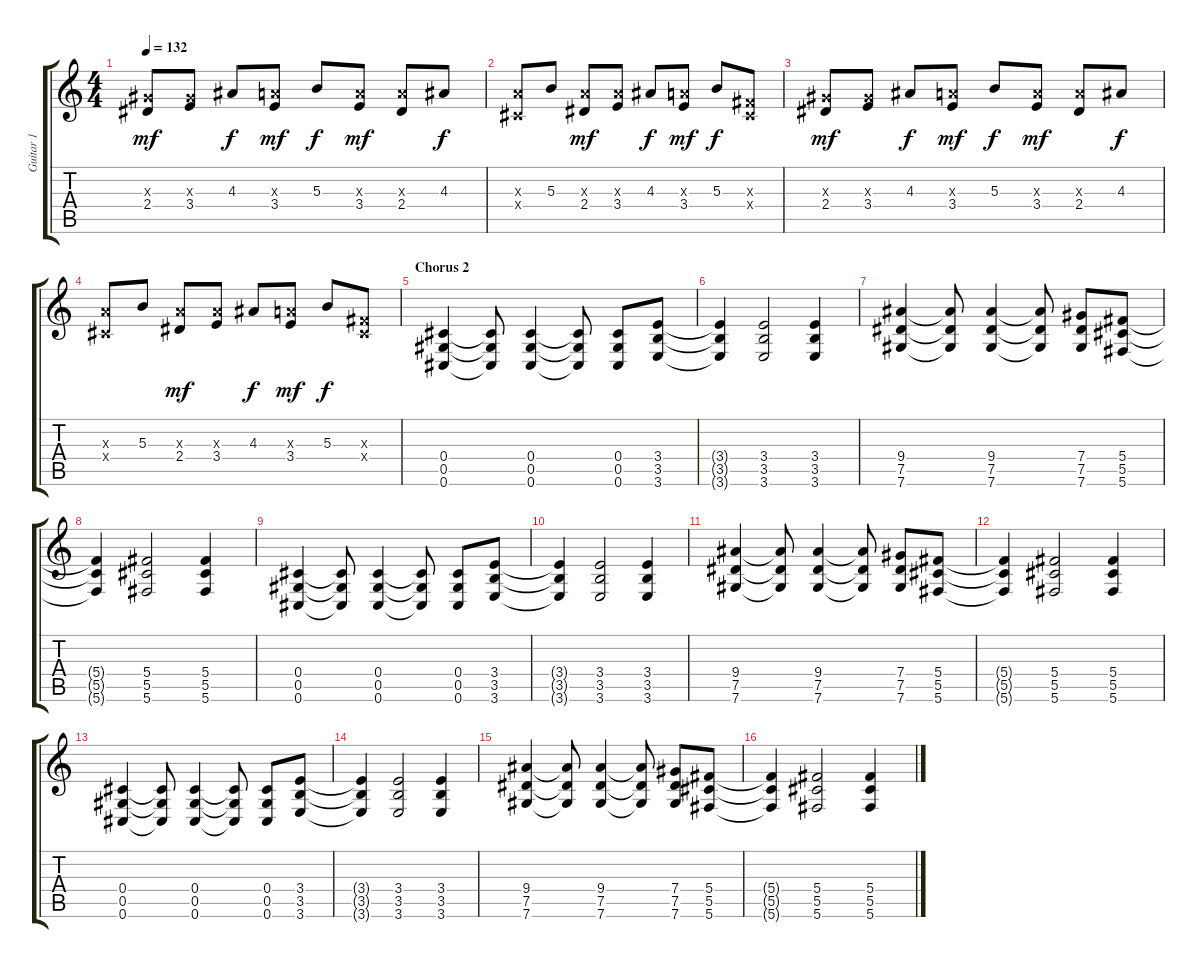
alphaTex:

\track ("Guitar 1" "Guitar 1") {instrument distortionguitar}
\staff {score tabs}
\tuning (Eb4 Bb3 Gb3 Db3 Ab2 Db2) {hide}
\ts (4 4)
\tempo 132
\clef g2
\ks c
(2.3{x} 2.4).8{dy mf} (2.3{x} 3.4).8 4.3.8{dy f} (3.3{x} 3.4).8{dy mf} 5.3.8{dy f} (3.3{x} 3.4).8{dy mf} (3.3{x} 2.4).8 4.3.8{dy f} |
(3.3{x} 0.4{x}).8 5.3.8 (3.3{x} 2.4).8{dy mf} (3.3{x} 3.4).8 4.3.8{dy f} (3.3{x} 3.4).8{dy mf} 5.3.8{dy f} (0.3{x} 0.4{x}).8 |
(2.3{x} 2.4).8{dy mf} (2.3{x} 3.4).8 4.3.8{dy f} (3.3{x} 3.4).8{dy mf} 5.3.8{dy f} (3.3{x} 3.4).8{dy mf} (3.3{x} 2.4).8 4.3.8{dy f} |
(3.3{x} 0.4{x}).8 5.3.8 (3.3{x} 2.4).8{dy mf} (3.3{x} 3.4).8 4.3.8{dy f} (3.3{x} 3.4).8{dy mf} 5.3.8{dy f} (0.3{x} 0.4{x}).8 |
\section ("" "Chorus 2")
(0.4 0.5 0.6).4 (0.4{t} 0.5{t} 0.6{t}).8 (0.4 0.5 0.6).4 (0.4{t} 0.5{t} 0.6{t}).8 (0.4 0.5 0.6).8 (3.4 3.5 3.6).8 |
(3.4{t} 3.5{t} 3.6{t}).4 (3.4 3.5 3.6).2 (3.4 3.5 3.6).4 |
(9.4 7.5 7.6).4 (9.4{t} 7.5{t} 7.6{t}).8 (9.4 7.5 7.6).4 (9.4{t} 7.5{t} 7.6{t}).8 (7.4 7.5 7.6).8 (5.4 5.5 5.6).8 |
(5.4{t} 5.5{t} 5.6{t}).4 (5.4 5.5 5.6).2 (5.4 5.5 5.6).4 |
(0.4 0.5 0.6).4 (0.4{t} 0.5{t} 0.6{t}).8 (0.4 0.5 0.6).4 (0.4{t} 0.5{t} 0.6{t}).8 (0.4 0.5 0.6).8 (3.4 3.5 3.6).8 |
(3.4{t} 3.5{t} 3.6{t}).4 (3.4 3.5 3.6).2 (3.4 3.5 3.6).4 |
(9.4 7.5 7.6).4 (9.4{t} 7.5{t} 7.6{t}).8 (9.4 7.5 7.6).4 (9.4{t} 7.5{t} 7.6{t}).8 (7.4 7.5 7.6).8 (5.4 5.5 5.6).8 |
(5.4{t} 5.5{t} 5.6{t}).4 (5.4 5.5 5.6).2 (5.4 5.5 5.6).4 |
(0.4 0.5 0.6).4 (0.4{t} 0.5{t} 0.6{t}).8 (0.4 0.5 0.6).4 (0.4{t} 0.5{t} 0.6{t}).8 (0.4 0.5 0.6).8 (3.4 3.5 3.6).8 |
(3.4{t} 3.5{t} 3.6{t}).4 (3.4 3.5 3.6).2 (3.4 3.5 3.6).4 |
(9.4 7.5 7.6).4 (9.4{t} 7.5{t} 7.6{t}).8 (9.4 7.5 7.6).4 (9.4{t} 7.5{t} 7.6{t}).8 (7.4 7.5 7.6).8 (5.4 5.5 5.6).8 |
(5.4{t} 5.5{t} 5.6{t}).4 (5.4 5.5 5.6).2 (5.4 5.5 5.6).4
